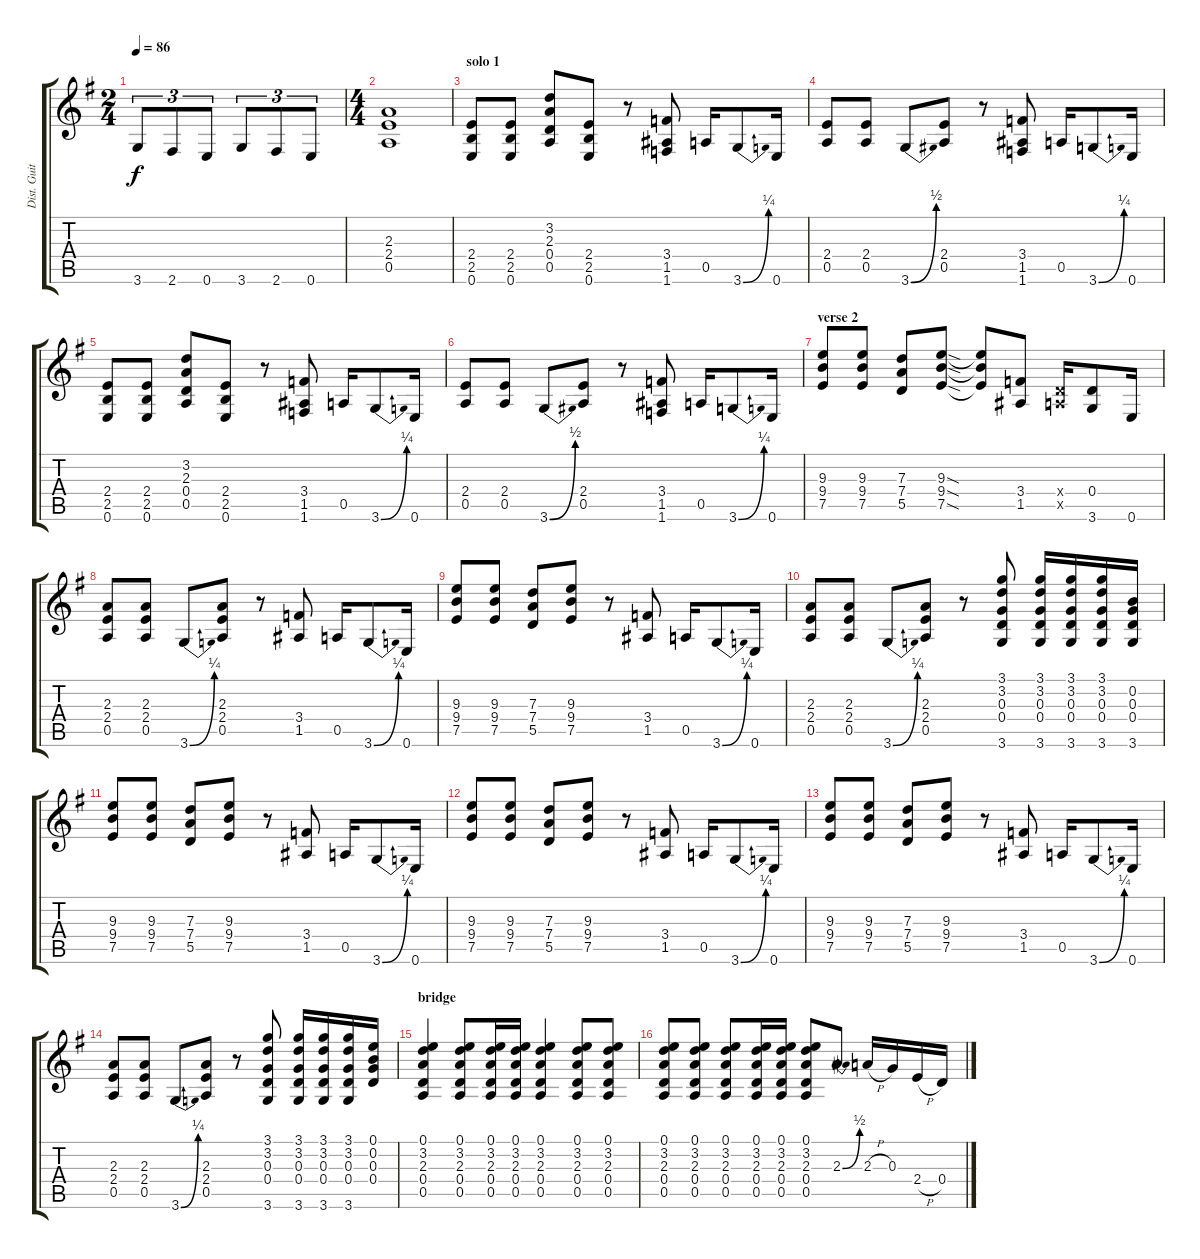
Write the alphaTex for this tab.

\track ("Dist. Guitar 2" "Dist. Guit") {instrument distortionguitar}
\staff {score tabs}
\tuning (E4 B3 G3 D3 A2 E2) {hide}
\ts (2 4)
\tempo 86
\clef g2
\ks eminor
3.6.8{tu (3 2) dy f} 2.6.8{tu (3 2)} 0.6.8{tu (3 2)} 3.6.8{tu (3 2)} 2.6.8{tu (3 2)} 0.6.8{tu (3 2)} |
\ts (4 4)
(2.3 2.4 0.5).1 |
\section ("" "solo 1")
(2.4 2.5 0.6).8 (2.4 2.5 0.6).8 (3.2 2.3 0.4 0.5).8 (2.4 2.5 0.6).8 r.8 (3.4 1.5 1.6).8 0.5.16 3.6{be (bend 0 0 60 1)}.8 0.6.16 |
(2.4 0.5).8 (2.4 0.5).8 3.6{be (bend 0 0 60 2)}.8 (2.4 0.5).8 r.8 (3.4 1.5 1.6).8 0.5.16 3.6{be (bend 0 0 60 1)}.8 0.6.16 |
(2.4 2.5 0.6).8 (2.4 2.5 0.6).8 (3.2 2.3 0.4 0.5).8 (2.4 2.5 0.6).8 r.8 (3.4 1.5 1.6).8 0.5.16 3.6{be (bend 0 0 60 1)}.8 0.6.16 |
(2.4 0.5).8 (2.4 0.5).8 3.6{be (bend 0 0 60 2)}.8 (2.4 0.5).8 r.8 (3.4 1.5 1.6).8 0.5.16 3.6{be (bend 0 0 60 1)}.8 0.6.16 |
\section ("" "verse 2")
(9.3 9.4 7.5).8 (9.3 9.4 7.5).8 (7.3 7.4 5.5).8 (9.3{sod} 9.4{sod} 7.5{sod}).8 (9.3{t} 9.4{t} 7.5{t}).8 (3.4 1.5).8 (0.4{x} 0.5{x}).16 (0.4 3.6).8 0.6.16 |
(2.3 2.4 0.5).8 (2.3 2.4 0.5).8 3.6{be (bend 0 0 60 1)}.8 (2.3 2.4 0.5).8 r.8 (3.4 1.5).8 0.5.16 3.6{be (bend 0 0 60 1)}.8 0.6.16 |
(9.3 9.4 7.5).8 (9.3 9.4 7.5).8 (7.3 7.4 5.5).8 (9.3 9.4 7.5).8 r.8 (3.4 1.5).8 0.5.16 3.6{be (bend 0 0 60 1)}.8 0.6.16 |
(2.3 2.4 0.5).8 (2.3 2.4 0.5).8 3.6{be (bend 0 0 60 1)}.8 (2.3 2.4 0.5).8 r.8 (3.1 3.2 0.3 0.4 3.6).8 (3.1 3.2 0.3 0.4 3.6).16 (3.1 3.2 0.3 0.4 3.6).16 (3.1 3.2 0.3 0.4 3.6).16 (0.2 0.3 0.4 3.6).16 |
(9.3 9.4 7.5).8 (9.3 9.4 7.5).8 (7.3 7.4 5.5).8 (9.3 9.4 7.5).8 r.8 (3.4 1.5).8 0.5.16 3.6{be (bend 0 0 60 1)}.8 0.6.16 |
(9.3 9.4 7.5).8 (9.3 9.4 7.5).8 (7.3 7.4 5.5).8 (9.3 9.4 7.5).8 r.8 (3.4 1.5).8 0.5.16 3.6{be (bend 0 0 60 1)}.8 0.6.16 |
(9.3 9.4 7.5).8 (9.3 9.4 7.5).8 (7.3 7.4 5.5).8 (9.3 9.4 7.5).8 r.8 (3.4 1.5).8 0.5.16 3.6{be (bend 0 0 60 1)}.8 0.6.16 |
(2.3 2.4 0.5).8 (2.3 2.4 0.5).8 3.6{be (bend 0 0 60 1)}.8 (2.3 2.4 0.5).8 r.8 (3.1 3.2 0.3 0.4 3.6).8 (3.1 3.2 0.3 0.4 3.6).16 (3.1 3.2 0.3 0.4 3.6).16 (3.1 3.2 0.3 0.4 3.6).16 (0.1 0.2 0.3 0.4).16 |
\section ("" "bridge")
(0.1 3.2 2.3 0.4 0.5).4 (0.1 3.2 2.3 0.4 0.5).8 (0.1 3.2 2.3 0.4 0.5).16 (0.1 3.2 2.3 0.4 0.5).16 (0.1 3.2 2.3 0.4 0.5).4 (0.1 3.2 2.3 0.4 0.5).8 (0.1 3.2 2.3 0.4 0.5).8 |
(0.1 3.2 2.3 0.4 0.5).8 (0.1 3.2 2.3 0.4 0.5).8 (0.1 3.2 2.3 0.4 0.5).8 (0.1 3.2 2.3 0.4 0.5).16 (0.1 3.2 2.3 0.4 0.5).16 (0.1 3.2 2.3 0.4 0.5).8 2.3{be (bend 0 0 60 2)}.8 2.3{h}.16 0.3.16 2.4{h}.16 0.4.16
